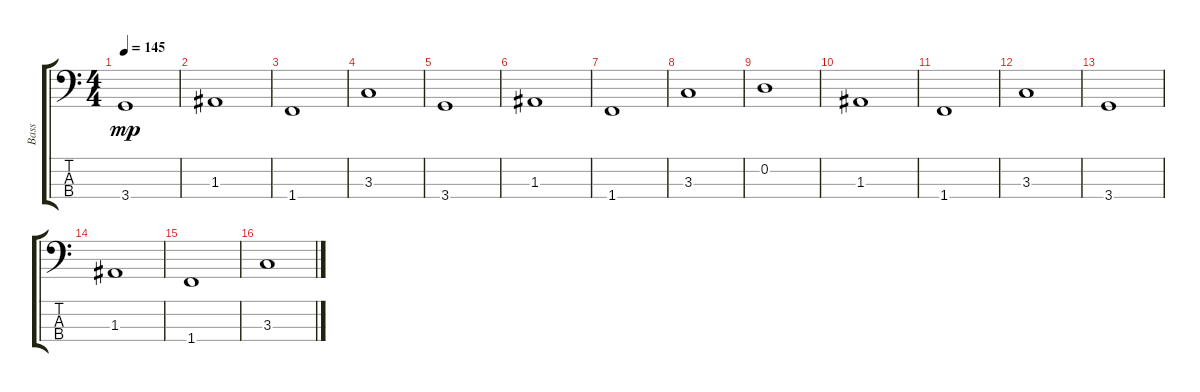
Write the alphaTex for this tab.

\track ("Bass" "Bass") {instrument electricbassfinger}
\staff {score tabs}
\tuning (G2 D2 A1 E1) {hide}
\ts (4 4)
\tempo 145
\clef f4
\ks c
3.4.1{dy mp} |
1.3.1 |
1.4.1 |
3.3.1 |
3.4.1 |
1.3.1 |
1.4.1 |
3.3.1 |
0.2.1 |
1.3.1 |
1.4.1 |
3.3.1 |
3.4.1 |
1.3.1 |
1.4.1 |
3.3.1
